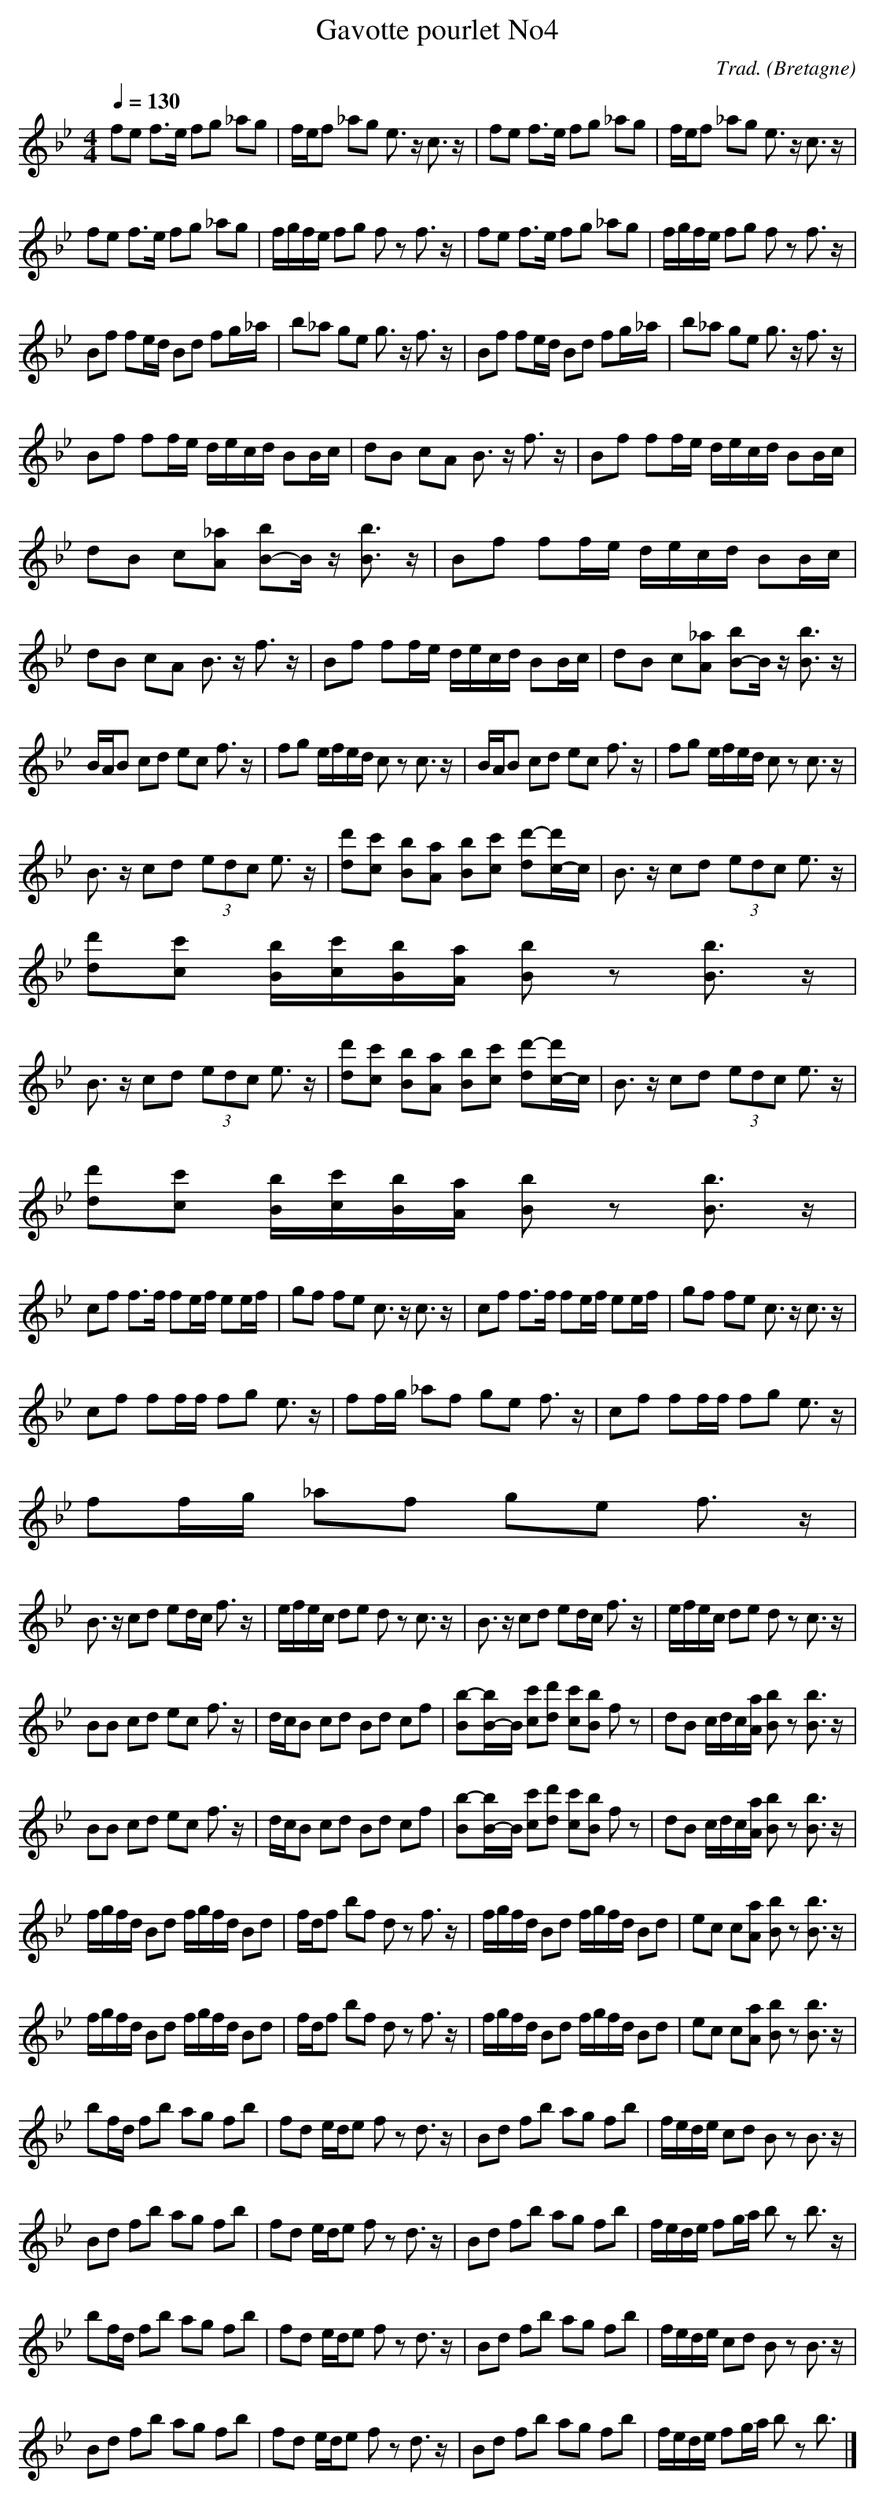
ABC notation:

X:1
T:Gavotte pourlet No4
C:Trad.
O:Bretagne
M:4/4
L:1/8
Q:1/4=130
K:Bbmaj
fe f3/2e/2 fg _ag|f/2e/2f _ag e3/2z/2 c3/2z/2|fe f3/2e/2 fg _ag|f/2e/2f _ag e3/2z/2 c3/2z/2|
fe f3/2e/2 fg _ag|f/2g/2f/2e/2 fg fz f3/2z/2|fe f3/2e/2 fg _ag|f/2g/2f/2e/2 fg fz f3/2z/2|
Bf fe/2d/2 Bd fg/2_a/2|b_a ge g3/2z/2 f3/2z/2|Bf fe/2d/2 Bd fg/2_a/2|b_a ge g3/2z/2 f3/2z/2|
Bf ff/2e/2 d/2e/2c/2d/2 BB/2c/2|dB cA B3/2z/2 f3/2z/2|Bf ff/2e/2 d/2e/2c/2d/2 BB/2c/2|
dB c[_aA] [bB-]B/2z/2 [b3/2B3/2]z/2|Bf ff/2e/2 d/2e/2c/2d/2 BB/2c/2|
dB cA B3/2z/2 f3/2z/2|Bf ff/2e/2 d/2e/2c/2d/2 BB/2c/2|dB c[_aA] [bB-]B/2z/2 [b3/2B3/2]z/2|
B/2A/2B cd ec f3/2z/2|fg e/2f/2e/2d/2 cz c3/2z/2|B/2A/2B cd ec f3/2z/2|fg e/2f/2e/2d/2 cz c3/2z/2|
B3/2z/2 cd (3edc e3/2z/2|[d'd][c'c] [bB][aA] [bB][c'c] [d'-d][d'/2c/2-]c/2|B3/2z/2 cd (3edc e3/2z/2|
[d'd][c'c] [b/2B/2][c'/2c/2][b/2B/2][a/2A/2] [bB]z [b3/2B3/2]z/2|
B3/2z/2 cd (3edc e3/2z/2|[d'd][c'c] [bB][aA] [bB][c'c] [d'-d][d'/2c/2-]c/2|B3/2z/2 cd (3edc e3/2z/2|
[d'd][c'c] [b/2B/2][c'/2c/2][b/2B/2][a/2A/2] [bB]z [b3/2B3/2]z/2|
cf f3/2f/2 fe/2f/2 ee/2f/2|gf fe c3/2z/2 c3/2z/2|cf f3/2f/2 fe/2f/2 ee/2f/2|gf fe c3/2z/2 c3/2z/2|
cf ff/2f/2 fg e3/2z/2|ff/2g/2 _af ge f3/2z/2|cf ff/2f/2 fg e3/2z/2|
ff/2g/2 _af ge f3/2z/2|
B3/2z/2 cd ed/2c/2 f3/2z/2|e/2f/2e/2c/2 de dz c3/2z/2|B3/2z/2 cd ed/2c/2 f3/2z/2|e/2f/2e/2c/2 de dz c3/2z/2|
BB cd ec f3/2z/2|d/2c/2B cd Bd cf|[b-B][b/2B/2-]B/2 [c'c][d'd] [c'c][bB] fz|dB c/2d/2c/2[a/2A/2] [bB]z [b3/2B3/2]z/2|
BB cd ec f3/2z/2|d/2c/2B cd Bd cf|[b-B][b/2B/2-]B/2 [c'c][d'd] [c'c][bB] fz|dB c/2d/2c/2[a/2A/2] [bB]z [b3/2B3/2]z/2|
f/2g/2f/2d/2 Bd f/2g/2f/2d/2 Bd|f/2d/2f bf dz f3/2z/2|f/2g/2f/2d/2 Bd f/2g/2f/2d/2 Bd|ec c[aA] [bB]z [b3/2B3/2]z/2|
f/2g/2f/2d/2 Bd f/2g/2f/2d/2 Bd|f/2d/2f bf dz f3/2z/2|f/2g/2f/2d/2 Bd f/2g/2f/2d/2 Bd|ec c[aA] [bB]z [b3/2B3/2]z/2|
bf/2d/2 fb ag fb|fd e/2d/2e fz d3/2z/2|Bd fb ag fb|f/2e/2d/2e/2 cd Bz B3/2z/2|
Bd fb ag fb|fd e/2d/2e fz d3/2z/2|Bd fb ag fb|f/2e/2d/2e/2 fg/2a/2 bz b3/2z/2|
bf/2d/2 fb ag fb|fd e/2d/2e fz d3/2z/2|Bd fb ag fb|f/2e/2d/2e/2 cd Bz B3/2z/2|
Bd fb ag fb|fd e/2d/2e fz d3/2z/2|Bd fb ag fb|f/2e/2d/2e/2 fg/2a/2 bz b3/2 |]
